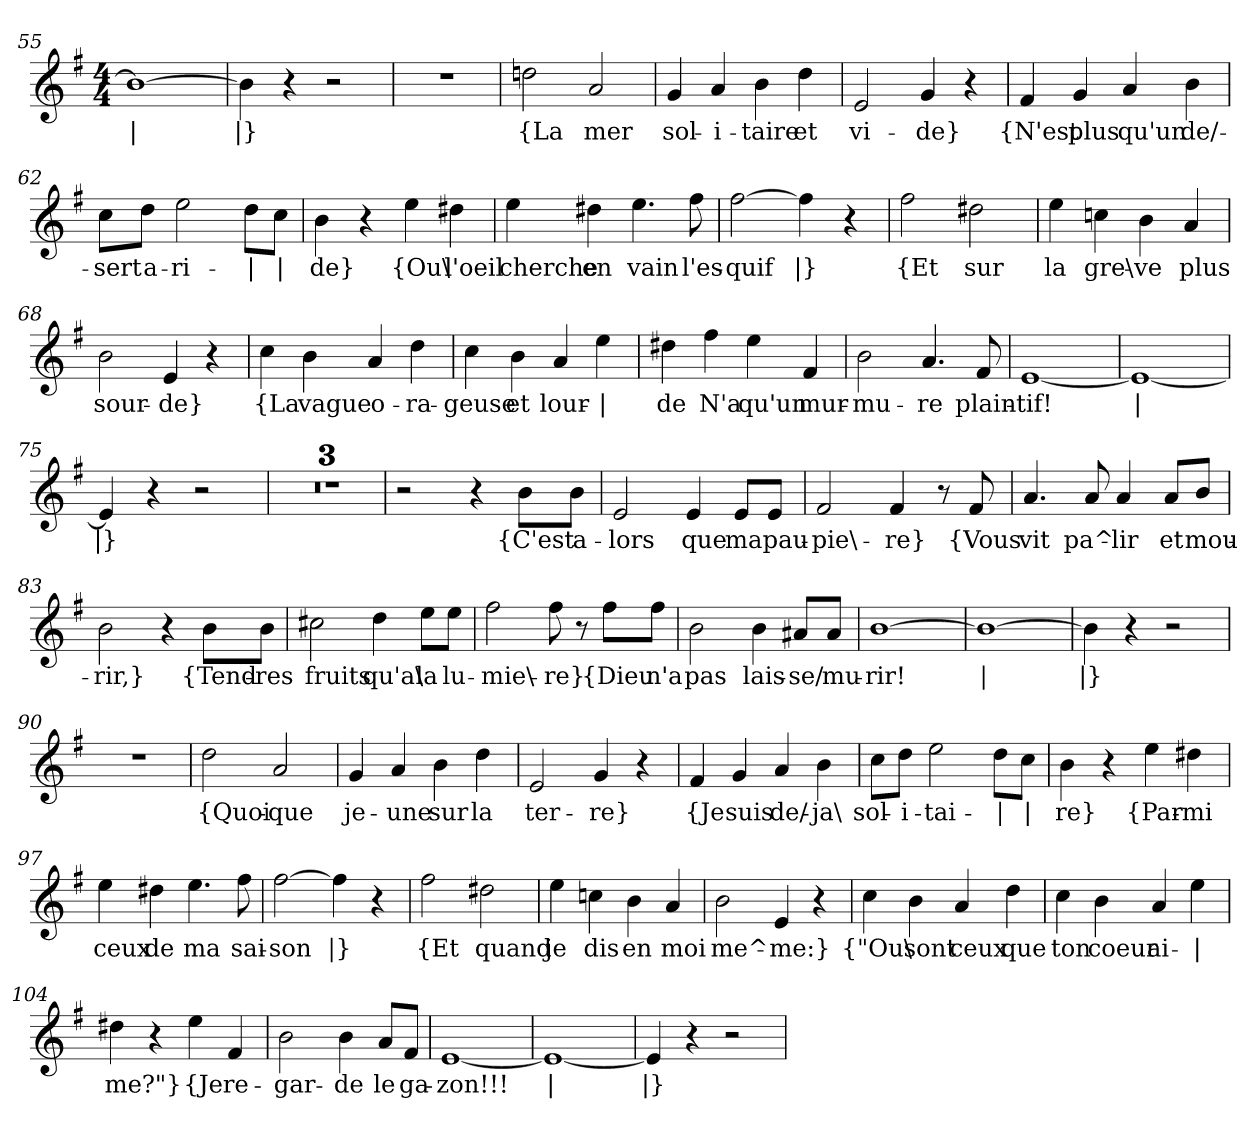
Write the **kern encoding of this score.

**kern	**text
*part1	*part1
*staff1	*staff1
*clefG2	*
*k[f#]	*
*M4/4	*
=55	=55
!	!LO:LY:b
1b_	|
=56	=56
!	!LO:LY:b
4b\]	|}
4r	.
2r	.
=57	=57
1r	.
=58	=58
!	!LO:LY:b
2ddn\	{La
!	!LO:LY:b
2a/	mer
!!LO:LB:g=z
=59	=59
!	!LO:LY:b
4g/	sol-
!	!LO:LY:b
4a/	-i-
!	!LO:LY:b
4b\	-taire
!	!LO:LY:b
4dd\	et
=60	=60
!	!LO:LY:b
2e/	vi-
!	!LO:LY:b
4g/	-de}
4r	.
=61	=61
!	!LO:LY:b
4f#/	{N'est
!	!LO:LY:b
4g/	plus
!	!LO:LY:b
4a/	qu'un
!	!LO:LY:b
4b\	de/-
=62	=62
!	!LO:LY:b
8cc\L	-sert
!	!LO:LY:b
8dd\J	a-
!	!LO:LY:b
2ee\	-ri-
!	!LO:LY:b
8dd\L	|
!	!LO:LY:b
8cc\J	|
=63	=63
!	!LO:LY:b
4b\	-de}
4r	.
!	!LO:LY:b
4ee\	{Ou\
!	!LO:LY:b
4dd#X\	l'oeil
!!LO:LB:g=z
=64	=64
!	!LO:LY:b
4ee\	cherche
!	!LO:LY:b
4dd#X\	en
!	!LO:LY:b
4.ee\	vain
!	!LO:LY:b
8ff#\	l'es-
=65	=65
!	!LO:LY:b
[2ff#\	-quif
!	!LO:LY:b
4ff#\]	|}
4r	.
=66	=66
!	!LO:LY:b
2ff#\	{Et
!	!LO:LY:b
2dd#X\	sur
=67	=67
!	!LO:LY:b
4ee\	la
!	!LO:LY:b
4ccn\	gre\-
!	!LO:LY:b
4b\	-ve
!	!LO:LY:b
4a/	plus
=68	=68
!	!LO:LY:b
2b\	sour-
!	!LO:LY:b
4e/	-de}
4r	.
=69	=69
!	!LO:LY:b
4cc\	{La
!	!LO:LY:b
4b\	vague
!	!LO:LY:b
4a/	o-
!	!LO:LY:b
4dd\	-ra-
!!LO:LB:g=z
=70	=70
!	!LO:LY:b
4cc\	-geuse
!	!LO:LY:b
4b\	et
!	!LO:LY:b
4a/	lour-
!	!LO:LY:b
4ee\	|
=71	=71
!	!LO:LY:b
4dd#X\	-de
!	!LO:LY:b
4ff#\	N'a
!	!LO:LY:b
4ee\	qu'un
!	!LO:LY:b
4f#/	mur-
=72	=72
!	!LO:LY:b
2b\	-mu-
!	!LO:LY:b
4.a/	-re
!	!LO:LY:b
8f#/	plain-
=73	=73
!	!LO:LY:b
[1e	-tif!
=74	=74
!	!LO:LY:b
1e_	|
=75	=75
!	!LO:LY:b
4e/]	|}
4r	.
2r	.
=76	=76
1r	.
=77	=77
1r	.
=78	=78
1r	.
=79	=79
2r	.
4r	.
!	!LO:LY:b
8b\L	{C'est
!	!LO:LY:b
8b\J	a-
!!LO:PB:g=z
=80	=80
!	!LO:LY:b
2e/	-lors
!	!LO:LY:b
4e/	que
!	!LO:LY:b
8e/L	ma
!	!LO:LY:b
8e/J	pau-
=81	=81
!	!LO:LY:b
2f#/	-pie\-
!	!LO:LY:b
4f#/	-re}
8r	.
!	!LO:LY:b
8f#/	{Vous
=82	=82
!	!LO:LY:b
4.a/	vit
!	!LO:LY:b
8a/	pa^-
!	!LO:LY:b
4a/	-lir
!	!LO:LY:b
8a/L	et
!	!LO:LY:b
8b/J	mou-
=83	=83
!	!LO:LY:b
2b\	-rir,}
4r	.
!	!LO:LY:b
8b\L	{Tend-
!	!LO:LY:b
8b\J	-res
=84	=84
!	!LO:LY:b
2cc#X\	fruits
!	!LO:LY:b
4dd\	qu'a\
!	!LO:LY:b
8ee\L	la
!	!LO:LY:b
8ee\J	lu-
!!LO:LB:g=z
=85	=85
!	!LO:LY:b
2ff#\	-mie\-
!	!LO:LY:b
8ff#\	-re}
8r	.
!	!LO:LY:b
8ff#\L	{Dieu
!	!LO:LY:b
8ff#\J	n'a
=86	=86
!	!LO:LY:b
2b\	pas
!	!LO:LY:b
4b\	lais-
!	!LO:LY:b
8a#X/L	-se/
!	!LO:LY:b
8a#/J	mu-
=87	=87
!	!LO:LY:b
[1b	-rir!
=88	=88
!	!LO:LY:b
1b_	|
=89	=89
!	!LO:LY:b
4b\]	|}
4r	.
2r	.
=90	=90
1r	.
=91	=91
!	!LO:LY:b
2dd\	{Quoi-
!	!LO:LY:b
2a/	-que
=92	=92
!	!LO:LY:b
4g/	je-
!	!LO:LY:b
4a/	-une
!	!LO:LY:b
4b\	sur
!	!LO:LY:b
4dd\	la
!!LO:LB:g=z
=93	=93
!	!LO:LY:b
2e/	ter-
!	!LO:LY:b
4g/	-re}
4r	.
=94	=94
!	!LO:LY:b
4f#/	{Je
!	!LO:LY:b
4g/	suis
!	!LO:LY:b
4a/	de/-
!	!LO:LY:b
4b\	-ja\
=95	=95
!	!LO:LY:b
8cc\L	sol-
!	!LO:LY:b
8dd\J	-i-
!	!LO:LY:b
2ee\	-tai-
!	!LO:LY:b
8dd\L	|
!	!LO:LY:b
8cc\J	|
=96	=96
!	!LO:LY:b
4b\	-re}
4r	.
!	!LO:LY:b
4ee\	{Par-
!	!LO:LY:b
4dd#X\	-mi
=97	=97
!	!LO:LY:b
4ee\	ceux
!	!LO:LY:b
4dd#X\	de
!	!LO:LY:b
4.ee\	ma
!	!LO:LY:b
8ff#\	sai-
=98	=98
!	!LO:LY:b
[2ff#\	-son
!	!LO:LY:b
4ff#\]	|}
4r	.
=99	=99
!	!LO:LY:b
2ff#\	{Et
!	!LO:LY:b
2dd#X\	quand
!!LO:LB:g=z
=100	=100
!	!LO:LY:b
4ee\	je
!	!LO:LY:b
4ccn\	dis
!	!LO:LY:b
4b\	en
!	!LO:LY:b
4a/	moi
=101	=101
!	!LO:LY:b
2b\	me^-
!	!LO:LY:b
4e/	-me:}
4r	.
=102	=102
!	!LO:LY:b
4cc\	{"Ou\
!	!LO:LY:b
4b\	sont
!	!LO:LY:b
4a/	ceux
!	!LO:LY:b
4dd\	que
=103	=103
!	!LO:LY:b
4cc\	ton
!	!LO:LY:b
4b\	coeur
!	!LO:LY:b
4a/	ai-
!	!LO:LY:b
4ee\	|
=104	=104
!	!LO:LY:b
4dd#X\	-me?"}
4r	.
!	!LO:LY:b
4ee\	{Je
!	!LO:LY:b
4f#/	re-
=105	=105
!	!LO:LY:b
2b\	-gar-
!	!LO:LY:b
4b\	-de
!	!LO:LY:b
8a/L	le
!	!LO:LY:b
8f#/J	ga-
!!LO:LB:g=z
=106	=106
!	!LO:LY:b
[1e	-zon!!!
=107	=107
!	!LO:LY:b
1e_	|
=108	=108
!	!LO:LY:b
4e/]	|}
4r	.
2r	.
=	=
*-	*-
